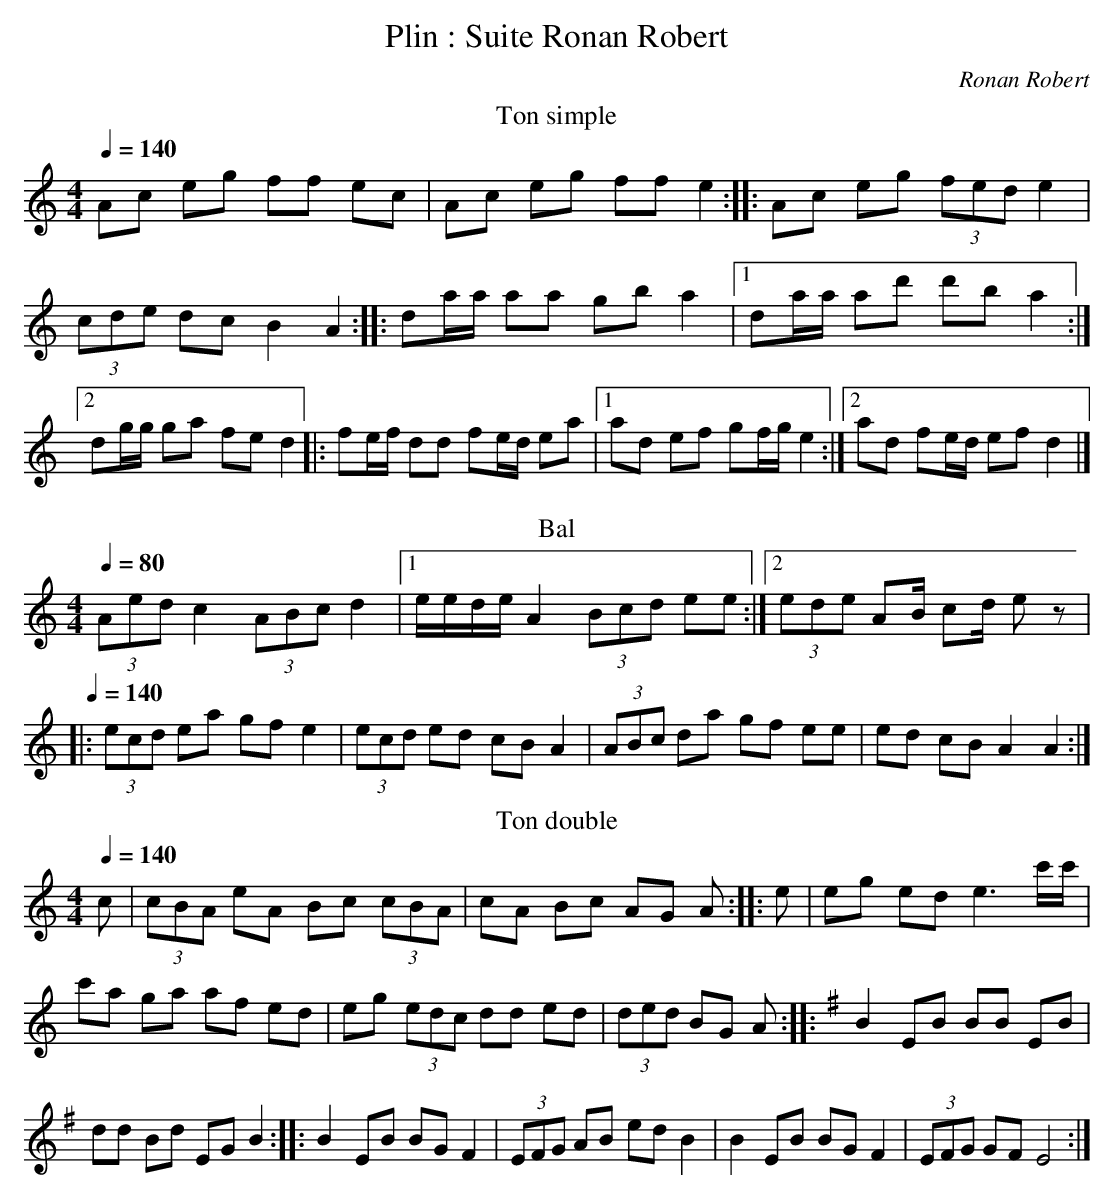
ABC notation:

X:1
T:Plin : Suite Ronan Robert
E:10
C:Ronan Robert
M:4/4
L:1/8
K:C
T:Ton simple
Q:1/4=140
Ac eg ff ec | Ac eg ff e2 :: \
Ac eg (3fed e2 | (3cde dc B2 A2 ::\
da/a/ aa gb a2 |1 da/a/ ad' d'b a2 :|2 dg/g/ ga fe d2 |:\
fe/f/ dd fe/d/ ea |1 ad ef gf/g/ e2 :|2 ad fe/d/ ef d2 |]
T:Bal
Q:1/4=80
(3Aed c2 (3ABc d2 |1 e/e/d/e/ A2 (3Bcd ee :|2 \
(3ede AB/ cd/ e z |
Q:1/4=140
|: (3ecd ea gf e2 | (3ecd ed cB A2 | (3ABc da gf ee | ed cB A2 A2 :|
T:Ton double
Q:1/4=140
c| (3cBA eA Bc (3cBA | cA Bc AG A ::\
e | eg ed e3 c'/c'/ | c'a ga af ed | eg (3edc dd ed | (3ded BG A ::\
K:G
B2 EB BB EB | dd Bd EG B2 ::\
B2 EB BG F2 | (3EFG AB ed B2 | B2 EB BG F2 | (3EFG GF E4 :|
